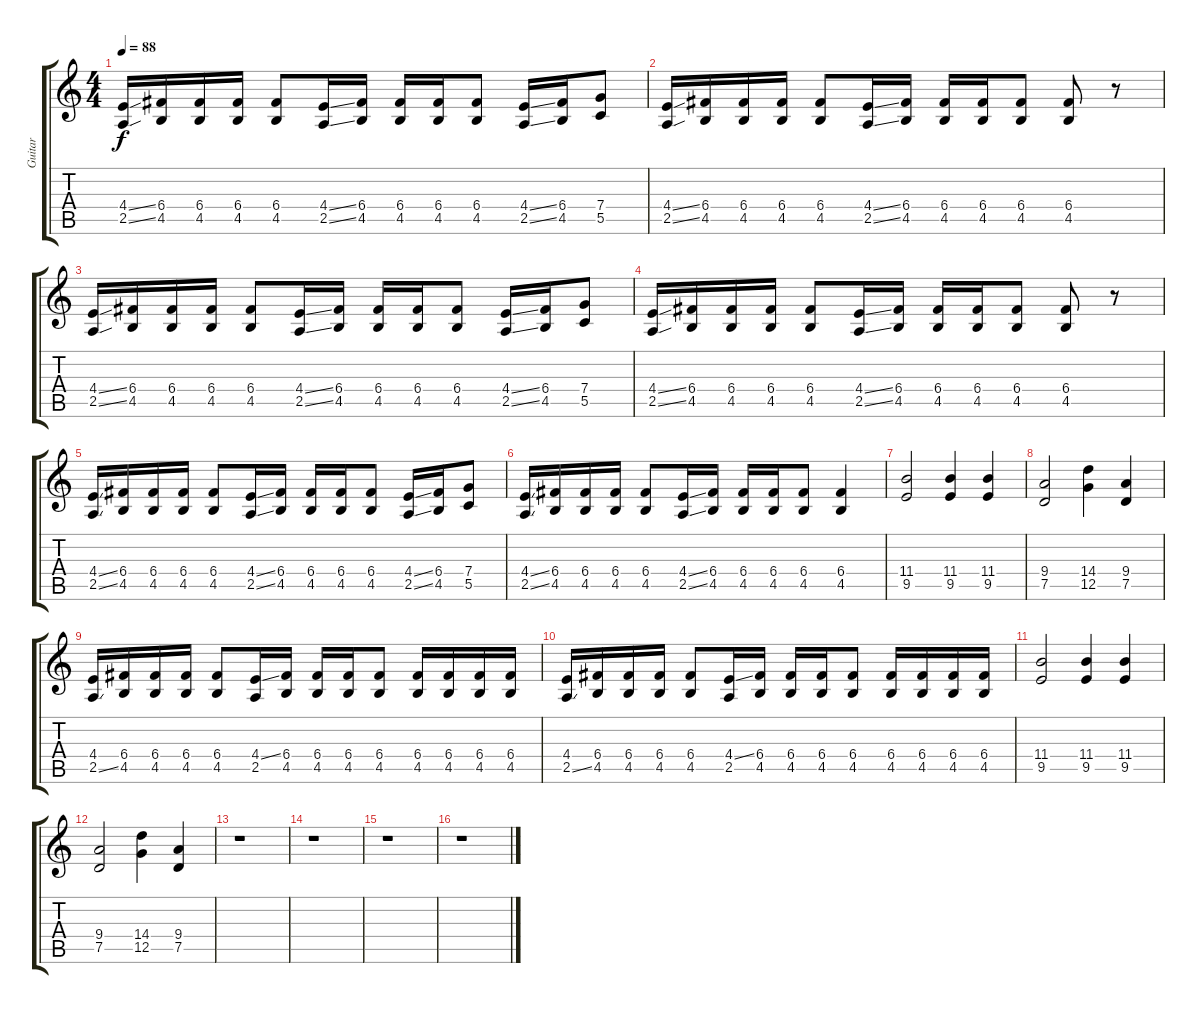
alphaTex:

\track ("Guitar" "Guitar") {instrument distortionguitar}
\staff {score tabs}
\tuning (D4 A3 F3 C3 G2 C2) {hide}
\ts (4 4)
\tempo 88
\clef g2
\ks c
(4.4{ss} 2.5{ss}).16{dy f} (6.4 4.5).16 (6.4 4.5).16 (6.4 4.5).16 (6.4 4.5).8 (4.4{ss} 2.5{ss}).16 (6.4 4.5).16 (6.4 4.5).16 (6.4 4.5).16 (6.4 4.5).8 (4.4{ss} 2.5{ss}).16 (6.4 4.5).16 (7.4 5.5).8 |
(4.4{ss} 2.5{ss}).16 (6.4 4.5).16 (6.4 4.5).16 (6.4 4.5).16 (6.4 4.5).8 (4.4{ss} 2.5{ss}).16 (6.4 4.5).16 (6.4 4.5).16 (6.4 4.5).16 (6.4 4.5).8 (6.4 4.5).8 r.8 |
(4.4{ss} 2.5{ss}).16 (6.4 4.5).16 (6.4 4.5).16 (6.4 4.5).16 (6.4 4.5).8 (4.4{ss} 2.5{ss}).16 (6.4 4.5).16 (6.4 4.5).16 (6.4 4.5).16 (6.4 4.5).8 (4.4{ss} 2.5{ss}).16 (6.4 4.5).16 (7.4 5.5).8 |
(4.4{ss} 2.5{ss}).16 (6.4 4.5).16 (6.4 4.5).16 (6.4 4.5).16 (6.4 4.5).8 (4.4{ss} 2.5{ss}).16 (6.4 4.5).16 (6.4 4.5).16 (6.4 4.5).16 (6.4 4.5).8 (6.4 4.5).8 r.8 |
(4.4{ss} 2.5{ss}).16 (6.4 4.5).16 (6.4 4.5).16 (6.4 4.5).16 (6.4 4.5).8 (4.4{ss} 2.5{ss}).16 (6.4 4.5).16 (6.4 4.5).16 (6.4 4.5).16 (6.4 4.5).8 (4.4{ss} 2.5{ss}).16 (6.4 4.5).16 (7.4 5.5).8 |
(4.4{ss} 2.5{ss}).16 (6.4 4.5).16 (6.4 4.5).16 (6.4 4.5).16 (6.4 4.5).8 (4.4{ss} 2.5{ss}).16 (6.4 4.5).16 (6.4 4.5).16 (6.4 4.5).16 (6.4 4.5).8 (6.4 4.5).4 |
(11.4 9.5).2 (11.4 9.5).4 (11.4 9.5).4 |
(9.4 7.5).2 (14.4 12.5).4 (9.4 7.5).4 |
(4.4 2.5{ss}).16 (6.4 4.5).16 (6.4 4.5).16 (6.4 4.5).16 (6.4 4.5).8 (4.4{ss} 2.5).16 (6.4 4.5).16 (6.4 4.5).16 (6.4 4.5).16 (6.4 4.5).8 (6.4 4.5).16 (6.4 4.5).16 (6.4 4.5).16 (6.4 4.5).16 |
(4.4 2.5{ss}).16 (6.4 4.5).16 (6.4 4.5).16 (6.4 4.5).16 (6.4 4.5).8 (4.4{ss} 2.5).16 (6.4 4.5).16 (6.4 4.5).16 (6.4 4.5).16 (6.4 4.5).8 (6.4 4.5).16 (6.4 4.5).16 (6.4 4.5).16 (6.4 4.5).16 |
(11.4 9.5).2 (11.4 9.5).4 (11.4 9.5).4 |
(9.4 7.5).2 (14.4 12.5).4 (9.4 7.5).4 |
r.1 |
r.1 |
r.1 |
r.1
